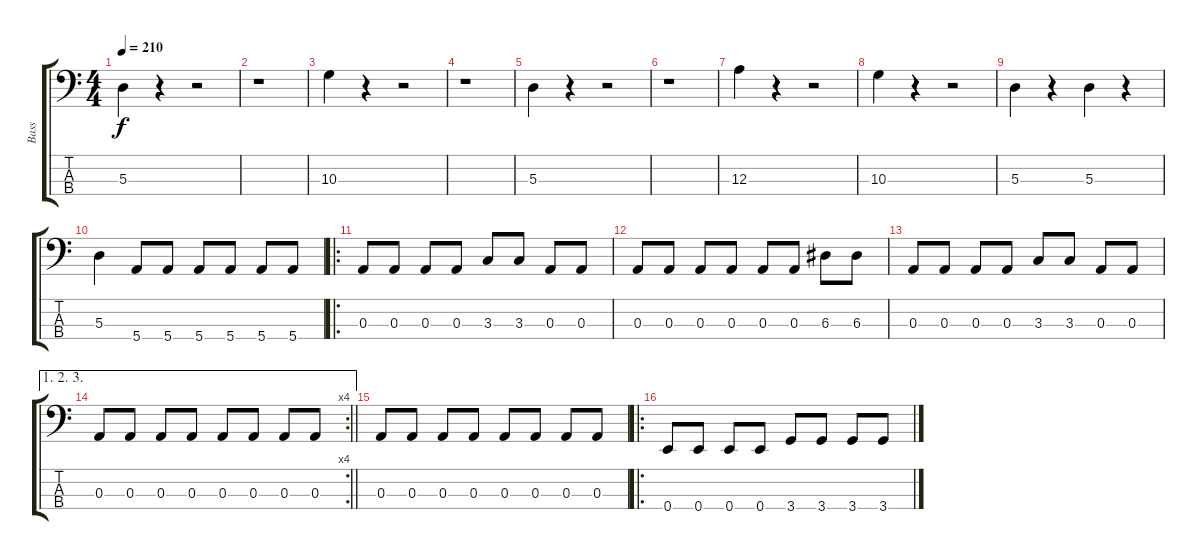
\track ("Bass" "Bass") {instrument electricbasspick}
\staff {score tabs}
\tuning (G2 D2 A1 E1) {hide}
\ts (4 4)
\tempo 210
\clef f4
\ks c
5.3.4{dy f} r.4 r.2 |
r.1 |
10.3.4 r.4 r.2 |
r.1 |
5.3.4 r.4 r.2 |
r.1 |
12.3.4 r.4 r.2 |
10.3.4 r.4 r.2 |
5.3.4 r.4 5.3.4 r.4 |
5.3.4 5.4.8 5.4.8 5.4.8 5.4.8 5.4.8 5.4.8 |
\ro
0.3.8 0.3.8 0.3.8 0.3.8 3.3.8 3.3.8 0.3.8 0.3.8 |
0.3.8 0.3.8 0.3.8 0.3.8 0.3.8 0.3.8 6.3.8 6.3.8 |
0.3.8 0.3.8 0.3.8 0.3.8 3.3.8 3.3.8 0.3.8 0.3.8 |
\ae (1 2 3)
\rc 4
\barLineRight lightlight
0.3.8 0.3.8 0.3.8 0.3.8 0.3.8 0.3.8 0.3.8 0.3.8 |
0.3.8 0.3.8 0.3.8 0.3.8 0.3.8 0.3.8 0.3.8 0.3.8 |
\ro
0.4.8 0.4.8 0.4.8 0.4.8 3.4.8 3.4.8 3.4.8 3.4.8
